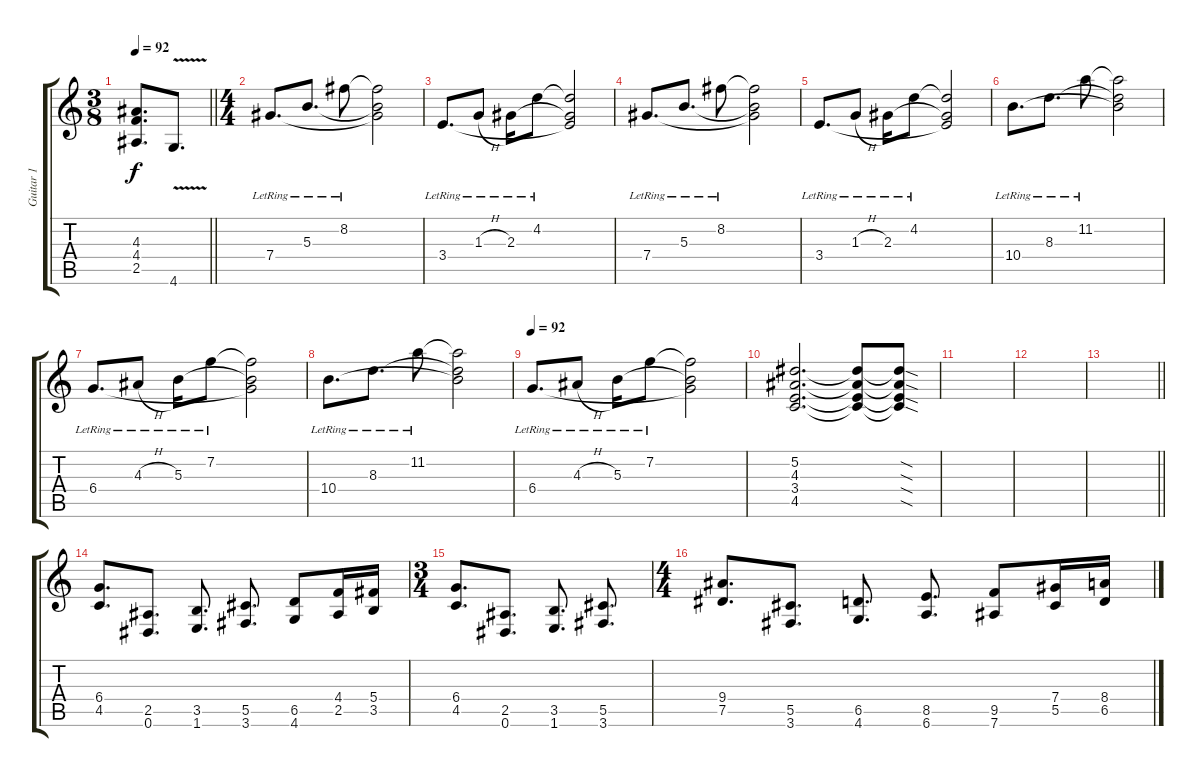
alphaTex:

\track ("Guitar 1" "Guitar 1") {instrument distortionguitar}
\staff {score tabs}
\tuning (Eb4 Bb3 Gb3 Db3 Ab2 Eb2) {hide}
\ts (3 8)
\tempo 92
\clef g2
\barLineRight lightlight
\ks c
(4.3 4.4 2.5).8{d dy f} 4.6{v}.8{d} |
\ts (4 4)
7.4{lr}.8{d} 5.3{lr}.8{d} 8.2{lr}.8 (8.2{t} 5.3{t} 7.4{t}).2 |
3.4{lr}.8{d} 1.3{h lr}.8 2.3{lr}.16 4.2{lr}.8 (4.2{t} 2.3{t} 3.4{t}).2 |
7.4{lr}.8{d} 5.3{lr}.8{d} 8.2{lr}.8 (8.2{t} 5.3{t} 7.4{t}).2 |
3.4{lr}.8{d} 1.3{h lr}.8 2.3{lr}.16 4.2{lr}.8 (4.2{t} 2.3{t} 3.4{t}).2 |
10.4{lr}.8{d} 8.3{lr}.8{d} 11.2{lr}.8 (11.2{t} 8.3{t} 10.4{t}).2 |
6.4{lr}.8{d} 4.3{h lr}.8 5.3{lr}.16 7.2{lr}.8 (7.2{t} 5.3{t} 6.4{t}).2 |
10.4{lr}.8{d} 8.3{lr}.8{d} 11.2{lr}.8 (11.2{t} 8.3{t} 10.4{t}).2 |
\tempo 92
6.4{lr}.8{d} 4.3{h lr}.8 5.3{lr}.16 7.2{lr}.8 (7.2{t} 5.3{t} 6.4{t}).2 |
(5.2 4.3 3.4 4.5).2{d} (5.2{t} 4.3{t} 3.4{t} 4.5{t}).8 (5.2{sod t} 4.3{sod t} 3.4{sod t} 4.5{sod t}).8 |
|
|
\barLineRight lightlight
|
(6.4 4.5).8{d} (2.5 0.6).8{d} (3.5 1.6).8{d} (5.5 3.6).8{d} (6.5 4.6).8 (4.4 2.5).16 (5.4 3.5).16 |
\ts (3 4)
(6.4 4.5).8{d} (2.5 0.6).8{d} (3.5 1.6).8{d} (5.5 3.6).8{d} |
\ts (4 4)
(9.4 7.5).8{d} (5.5 3.6).8{d} (6.5 4.6).8{d} (8.5 6.6).8{d} (9.5 7.6).8 (7.4 5.5).16 (8.4 6.5).16
